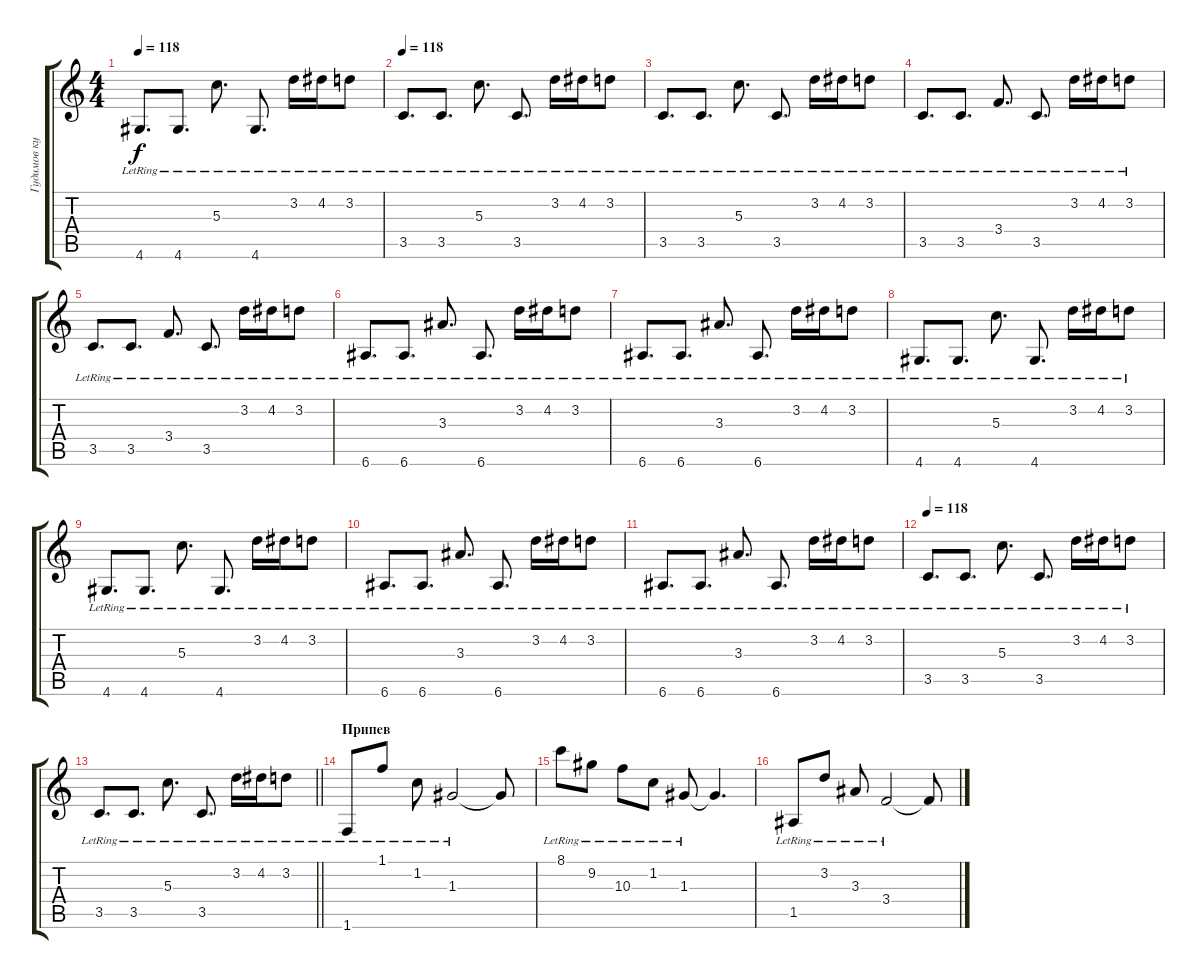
\track ("Гудимов куплет" "Гудимов ку") {instrument electricguitarjazz}
\staff {score tabs}
\tuning (E4 B3 G3 D3 A2 E2) {hide}
\ts (4 4)
\tempo 118
\clef g2
\ks c
4.6{lr}.8{d dy f} 4.6{lr}.8{d} 5.3{lr}.8{d} 4.6{lr}.8{d} 3.2{lr}.16 4.2{lr}.16 3.2{lr}.8 |
\tempo 118
3.5{lr}.8{d} 3.5{lr}.8{d} 5.3{lr}.8{d} 3.5{lr}.8{d} 3.2{lr}.16 4.2{lr}.16 3.2{lr}.8 |
3.5{lr}.8{d} 3.5{lr}.8{d} 5.3{lr}.8{d} 3.5{lr}.8{d} 3.2{lr}.16 4.2{lr}.16 3.2{lr}.8 |
3.5{lr}.8{d} 3.5{lr}.8{d} 3.4{lr}.8{d} 3.5{lr}.8{d} 3.2{lr}.16 4.2{lr}.16 3.2{lr}.8 |
3.5{lr}.8{d} 3.5{lr}.8{d} 3.4{lr}.8{d} 3.5{lr}.8{d} 3.2{lr}.16 4.2{lr}.16 3.2{lr}.8 |
6.6{lr}.8{d} 6.6{lr}.8{d} 3.3{lr}.8{d} 6.6{lr}.8{d} 3.2{lr}.16 4.2{lr}.16 3.2{lr}.8 |
6.6{lr}.8{d} 6.6{lr}.8{d} 3.3{lr}.8{d} 6.6{lr}.8{d} 3.2{lr}.16 4.2{lr}.16 3.2{lr}.8 |
4.6{lr}.8{d} 4.6{lr}.8{d} 5.3{lr}.8{d} 4.6{lr}.8{d} 3.2{lr}.16 4.2{lr}.16 3.2{lr}.8 |
4.6{lr}.8{d} 4.6{lr}.8{d} 5.3{lr}.8{d} 4.6{lr}.8{d} 3.2{lr}.16 4.2{lr}.16 3.2{lr}.8 |
6.6{lr}.8{d} 6.6{lr}.8{d} 3.3{lr}.8{d} 6.6{lr}.8{d} 3.2{lr}.16 4.2{lr}.16 3.2{lr}.8 |
6.6{lr}.8{d} 6.6{lr}.8{d} 3.3{lr}.8{d} 6.6{lr}.8{d} 3.2{lr}.16 4.2{lr}.16 3.2{lr}.8 |
\tempo 118
3.5{lr}.8{d} 3.5{lr}.8{d} 5.3{lr}.8{d} 3.5{lr}.8{d} 3.2{lr}.16 4.2{lr}.16 3.2{lr}.8 |
\barLineRight lightlight
3.5{lr}.8{d} 3.5{lr}.8{d} 5.3{lr}.8{d} 3.5{lr}.8{d} 3.2{lr}.16 4.2{lr}.16 3.2{lr}.8 |
\section ("" "Припев")
1.6{lr}.8 1.1{lr}.8 1.2{lr}.8 1.3{lr}.2 1.3{t}.8 |
8.1{lr}.8 9.2{lr}.8 10.3{lr}.8 1.2{lr}.8 1.3{lr}.8 1.3{t}.4{d} |
1.5{lr}.8 3.2{lr}.8 3.3{lr}.8 3.4{lr}.2 3.4{t}.8
